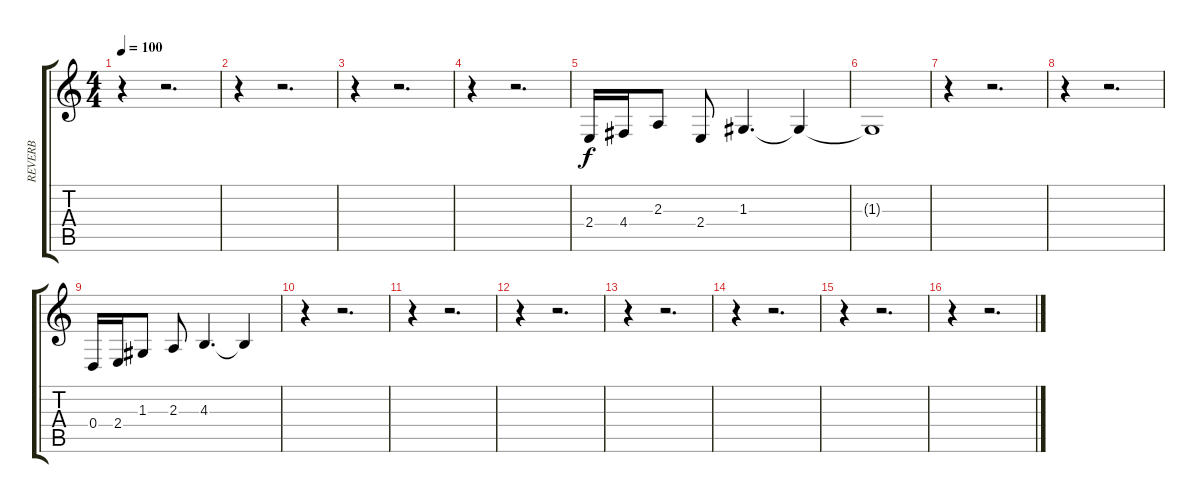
\track ("REVERB" "REVERB") {instrument fx6goblins}
\staff {score tabs}
\tuning (E4 B3 G3 D3 A2 E2) {hide}
\ts (4 4)
\tempo 100
\clef g2
\ks c
r.4{dy f} r.2{d} |
r.4 r.2{d} |
r.4 r.2{d} |
r.4 r.2{d} |
2.4.16 4.4.16 2.3.8 2.4.8 1.3.4{d} 1.3{t}.4 |
1.3{t}.1 |
r.4 r.2{d} |
r.4 r.2{d} |
0.4.16 2.4.16 1.3.8 2.3.8 4.3.4{d} 4.3{t}.4 |
r.4 r.2{d} |
r.4 r.2{d} |
r.4 r.2{d} |
r.4 r.2{d} |
r.4 r.2{d} |
r.4 r.2{d} |
r.4 r.2{d}
